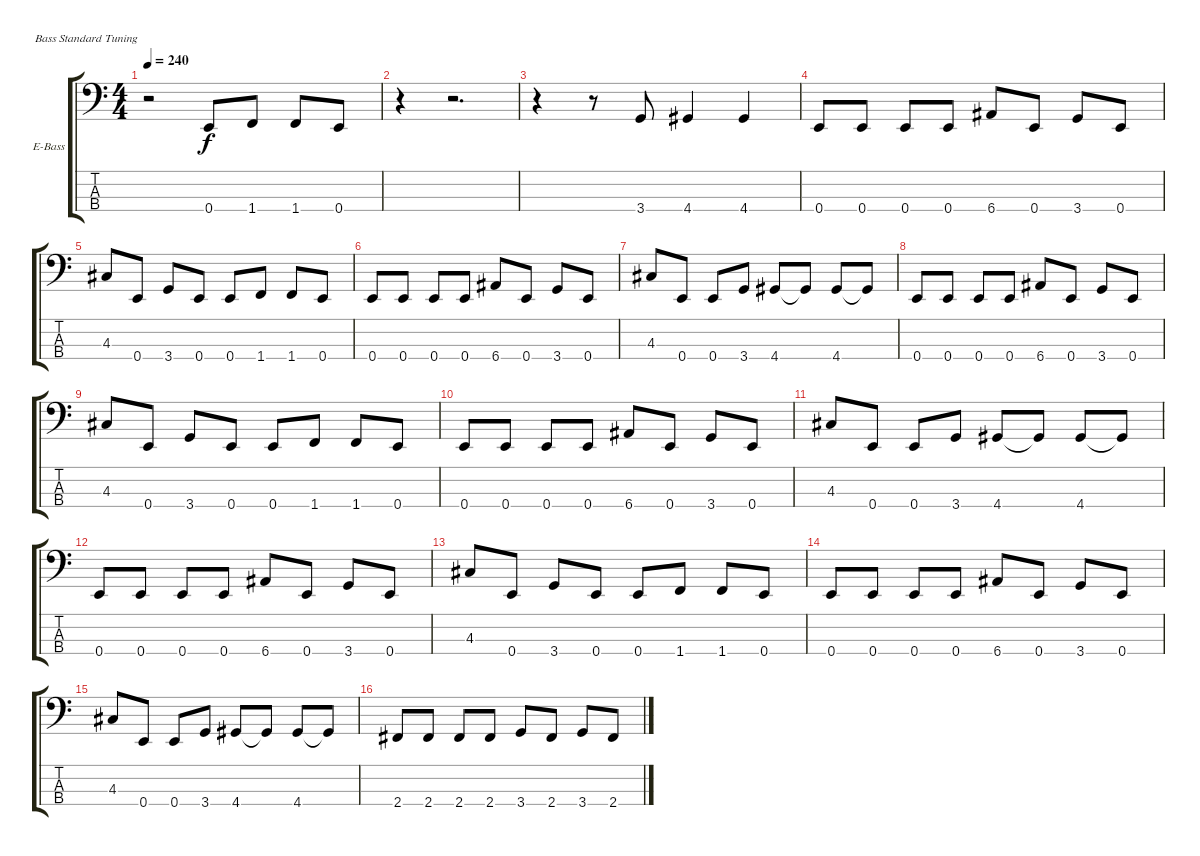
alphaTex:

\bracketExtendMode groupsimilarinstruments
\firstSystemTrackNameOrientation horizontal
\otherSystemsTrackNameOrientation horizontal
\track ("Äîðîæêà 2" "E-Bass") {instrument electricbassfinger}
\staff {score tabs}
\tuning (G2 D2 A1 E1)
\ts (4 4)
\tempo 240
\clef f4
\ks c
r.2{dy f} 0.4.8 1.4.8 1.4.8 0.4.8 |
r.4 r.2{d} |
r.4 r.8 3.4.8 4.4.4 4.4.4 |
0.4.8 0.4.8 0.4.8 0.4.8 6.4.8 0.4.8 3.4.8 0.4.8 |
4.3.8 0.4.8 3.4.8 0.4.8 0.4.8 1.4.8 1.4.8 0.4.8 |
0.4.8 0.4.8 0.4.8 0.4.8 6.4.8 0.4.8 3.4.8 0.4.8 |
4.3.8 0.4.8 0.4.8 3.4.8 4.4.8 4.4{t}.8 4.4.8 4.4{t}.8 |
0.4.8 0.4.8 0.4.8 0.4.8 6.4.8 0.4.8 3.4.8 0.4.8 |
4.3.8 0.4.8 3.4.8 0.4.8 0.4.8 1.4.8 1.4.8 0.4.8 |
0.4.8 0.4.8 0.4.8 0.4.8 6.4.8 0.4.8 3.4.8 0.4.8 |
4.3.8 0.4.8 0.4.8 3.4.8 4.4.8 4.4{t}.8 4.4.8 4.4{t}.8 |
0.4.8 0.4.8 0.4.8 0.4.8 6.4.8 0.4.8 3.4.8 0.4.8 |
4.3.8 0.4.8 3.4.8 0.4.8 0.4.8 1.4.8 1.4.8 0.4.8 |
0.4.8 0.4.8 0.4.8 0.4.8 6.4.8 0.4.8 3.4.8 0.4.8 |
4.3.8 0.4.8 0.4.8 3.4.8 4.4.8 4.4{t}.8 4.4.8 4.4{t}.8 |
2.4.8 2.4.8 2.4.8 2.4.8 3.4.8 2.4.8 3.4.8 2.4.8
